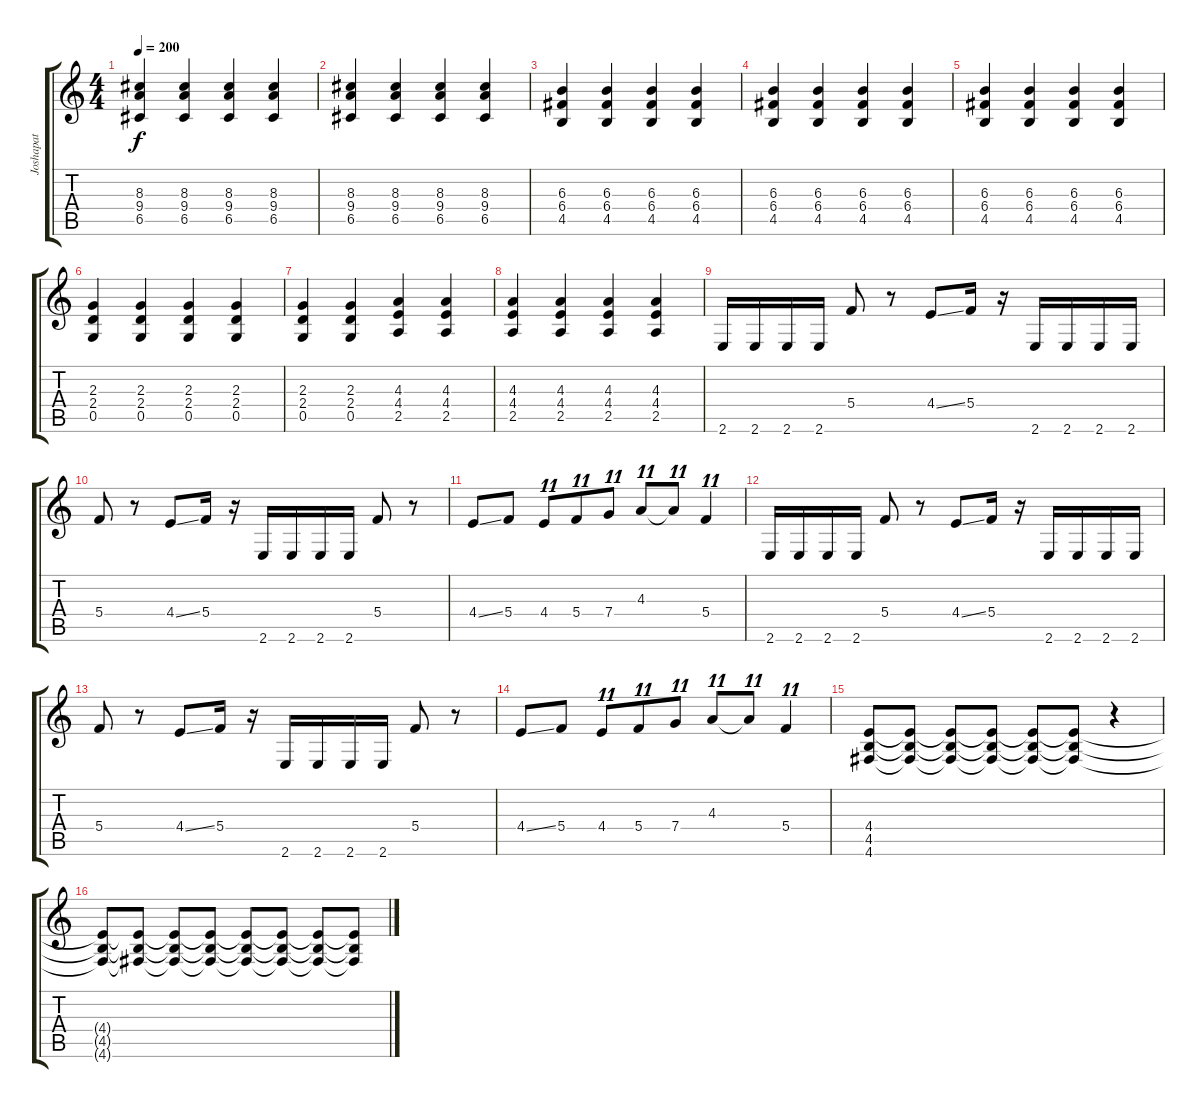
\track ("Joshapat" "Joshapat") {instrument overdrivenguitar}
\staff {score tabs}
\tuning (D4 A3 F3 C3 G2 D2) {hide}
\ts (4 4)
\tempo 200
\clef g2
\ks c
(8.3 9.4 6.5).4{dy f} (8.3 9.4 6.5).4 (8.3 9.4 6.5).4 (8.3 9.4 6.5).4 |
(8.3 9.4 6.5).4 (8.3 9.4 6.5).4 (8.3 9.4 6.5).4 (8.3 9.4 6.5).4 |
(6.3 6.4 4.5).4 (6.3 6.4 4.5).4 (6.3 6.4 4.5).4 (6.3 6.4 4.5).4 |
(6.3 6.4 4.5).4 (6.3 6.4 4.5).4 (6.3 6.4 4.5).4 (6.3 6.4 4.5).4 |
(6.3 6.4 4.5).4 (6.3 6.4 4.5).4 (6.3 6.4 4.5).4 (6.3 6.4 4.5).4 |
(2.3 2.4 0.5).4 (2.3 2.4 0.5).4 (2.3 2.4 0.5).4 (2.3 2.4 0.5).4 |
(2.3 2.4 0.5).4 (2.3 2.4 0.5).4 (4.3 4.4 2.5).4 (4.3 4.4 2.5).4 |
(4.3 4.4 2.5).4 (4.3 4.4 2.5).4 (4.3 4.4 2.5).4 (4.3 4.4 2.5).4 |
2.6.16 2.6.16 2.6.16 2.6.16 5.4.8 r.8 4.4{ss}.8 5.4.16 r.16 2.6.16 2.6.16 2.6.16 2.6.16 |
5.4.8 r.8 4.4{ss}.8 5.4.16 r.16 2.6.16 2.6.16 2.6.16 2.6.16 5.4.8 r.8 |
4.4{ss}.8 5.4.8 4.4.8{tu (11 8)} 5.4.8{tu (11 8)} 7.4.8{tu (11 8)} 4.3.8{tu (11 8)} 4.3{t}.8{tu (11 8)} 5.4.4{tu (11 8)} |
2.6.16 2.6.16 2.6.16 2.6.16 5.4.8 r.8 4.4{ss}.8 5.4.16 r.16 2.6.16 2.6.16 2.6.16 2.6.16 |
5.4.8 r.8 4.4{ss}.8 5.4.16 r.16 2.6.16 2.6.16 2.6.16 2.6.16 5.4.8 r.8 |
4.4{ss}.8 5.4.8 4.4.8{tu (11 8)} 5.4.8{tu (11 8)} 7.4.8{tu (11 8)} 4.3.8{tu (11 8)} 4.3{t}.8{tu (11 8)} 5.4.4{tu (11 8)} |
(4.4 4.5 4.6).8 (4.4{t} 4.5{t} 4.6{t}).8 (4.4{t} 4.5{t} 4.6{t}).8 (4.4{t} 4.5{t} 4.6{t}).8 (4.4{t} 4.5{t} 4.6{t}).8 (4.4{t} 4.5{t} 4.6{t}).8 r.4 |
(4.4{t} 4.5{t} 4.6{t}).8 (4.4{t} 4.5{t} 4.6{t}).8 (4.4{t} 4.5{t} 4.6{t}).8 (4.4{t} 4.5{t} 4.6{t}).8 (4.4{t} 4.5{t} 4.6{t}).8 (4.4{t} 4.5{t} 4.6{t}).8 (4.4{t} 4.5{t} 4.6{t}).8 (4.4{t} 4.5{t} 4.6{t}).8
